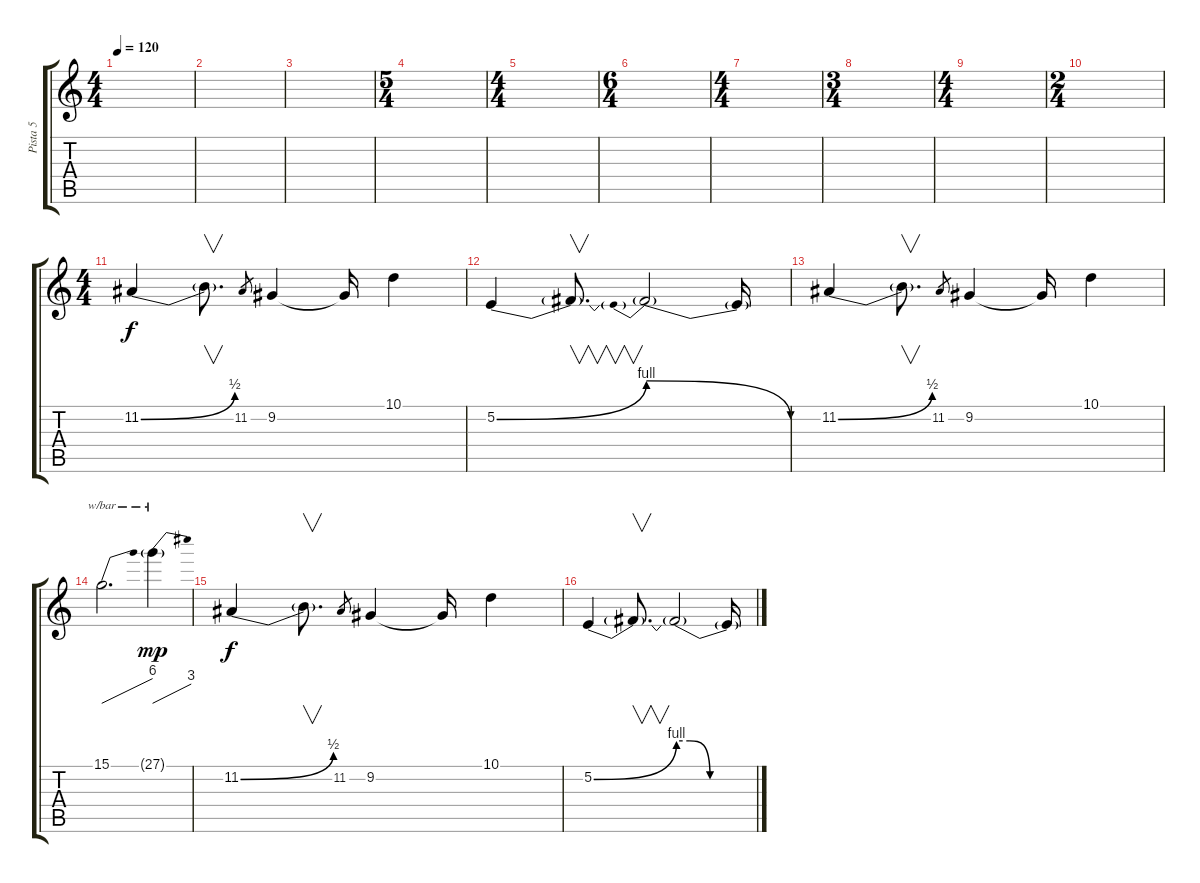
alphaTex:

\track ("Pista 5" "Pista 5") {instrument lead2sawtooth}
\staff {score tabs}
\tuning (E4 B3 G3 D3 A2 E2) {hide}
\ts (4 4)
\tempo 120
\clef g2
\ks c
|
|
|
\ts (5 4)
|
\ts (4 4)
|
\ts (6 4)
|
\ts (4 4)
|
\ts (3 4)
|
\ts (4 4)
|
\ts (2 4)
|
\ts (4 4)
11.2{be (bend 0 0 60 2)}.4 11.2{t}.8{v d} 11.2.8{gr} 9.2.4 9.2{t}.16 10.1.4 |
5.2{be (bend 0 0 60 4)}.4 5.2{t}.8{v d} 5.2{be (prebendrelease 0 4 60 0) t}.2 5.2{t}.16 |
11.2{be (bend 0 0 60 2)}.4 11.2{t}.8{v d} 11.2.8{gr} 9.2.4 9.2{t}.16 10.1.4 |
15.1.2{d tbe (dive default 0 0 60 24)} 27.1{g}.4{tbe (dive default 0 0 60 12) dy mp} |
11.2{be (bend 0 0 60 2)}.4{dy f} 11.2{t}.8{v d} 11.2.8{gr} 9.2.4 9.2{t}.16 10.1.4 |
5.2{be (bend 0 0 60 4)}.4 5.2{t}.8{v d} 5.2{be (custom 0 4 10 4 25 0 41 0 60 0) t}.2 5.2{t}.16
